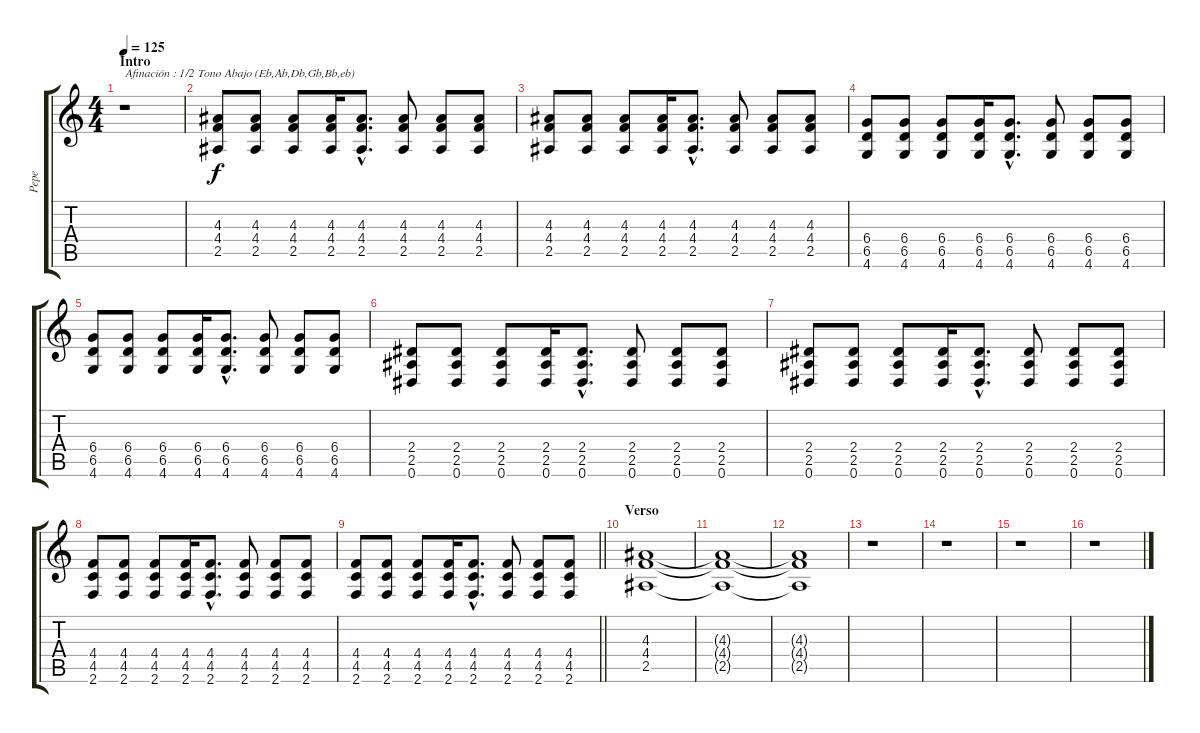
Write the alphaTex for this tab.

\track ("Pepe" "Pepe") {instrument overdrivenguitar}
\staff {score tabs}
\tuning (Eb4 Bb3 Gb3 Db3 Ab2 Eb2) {hide}
\ts (4 4)
\section ("" "Intro")
\tempo 125
\clef g2
\ks c
r.1{txt "Afinación : 1/2 Tono Abajo (Eb,Ab,Db,Gb,Bb,eb)" dy f instrument overdrivenguitar} |
(4.3 4.4 2.5).8 (4.3 4.4 2.5).8 (4.3 4.4 2.5).8 (4.3 4.4 2.5).16 (4.3{hac} 4.4{hac} 2.5{hac}).8{d} (4.3 4.4 2.5).8 (4.3 4.4 2.5).8 (4.3 4.4 2.5).8 |
(4.3 4.4 2.5).8 (4.3 4.4 2.5).8 (4.3 4.4 2.5).8 (4.3 4.4 2.5).16 (4.3{hac} 4.4{hac} 2.5{hac}).8{d} (4.3 4.4 2.5).8 (4.3 4.4 2.5).8 (4.3 4.4 2.5).8 |
(6.4 6.5 4.6).8 (6.4 6.5 4.6).8 (6.4 6.5 4.6).8 (6.4 6.5 4.6).16 (6.4{hac} 6.5{hac} 4.6{hac}).8{d} (6.4 6.5 4.6).8 (6.4 6.5 4.6).8 (6.4 6.5 4.6).8 |
(6.4 6.5 4.6).8 (6.4 6.5 4.6).8 (6.4 6.5 4.6).8 (6.4 6.5 4.6).16 (6.4{hac} 6.5{hac} 4.6{hac}).8{d} (6.4 6.5 4.6).8 (6.4 6.5 4.6).8 (6.4 6.5 4.6).8 |
(2.4 2.5 0.6).8 (2.4 2.5 0.6).8 (2.4 2.5 0.6).8 (2.4 2.5 0.6).16 (2.4{hac} 2.5{hac} 0.6{hac}).8{d} (2.4 2.5 0.6).8 (2.4 2.5 0.6).8 (2.4 2.5 0.6).8 |
(2.4 2.5 0.6).8 (2.4 2.5 0.6).8 (2.4 2.5 0.6).8 (2.4 2.5 0.6).16 (2.4{hac} 2.5{hac} 0.6{hac}).8{d} (2.4 2.5 0.6).8 (2.4 2.5 0.6).8 (2.4 2.5 0.6).8 |
(4.4 4.5 2.6).8 (4.4 4.5 2.6).8 (4.4 4.5 2.6).8 (4.4 4.5 2.6).16 (4.4{hac} 4.5{hac} 2.6{hac}).8{d} (4.4 4.5 2.6).8 (4.4 4.5 2.6).8 (4.4 4.5 2.6).8 |
\barLineRight lightlight
(4.4 4.5 2.6).8 (4.4 4.5 2.6).8 (4.4 4.5 2.6).8 (4.4 4.5 2.6).16 (4.4{hac} 4.5{hac} 2.6{hac}).8{d} (4.4 4.5 2.6).8 (4.4 4.5 2.6).8 (4.4 4.5 2.6).8 |
\section ("" "Verso")
(4.3 4.4 2.5).1{volume 3} |
(4.3{t} 4.4{t} 2.5{t}).1 |
(4.3{t} 4.4{t} 2.5{t}).1 |
r.1 |
r.1 |
r.1 |
r.1
